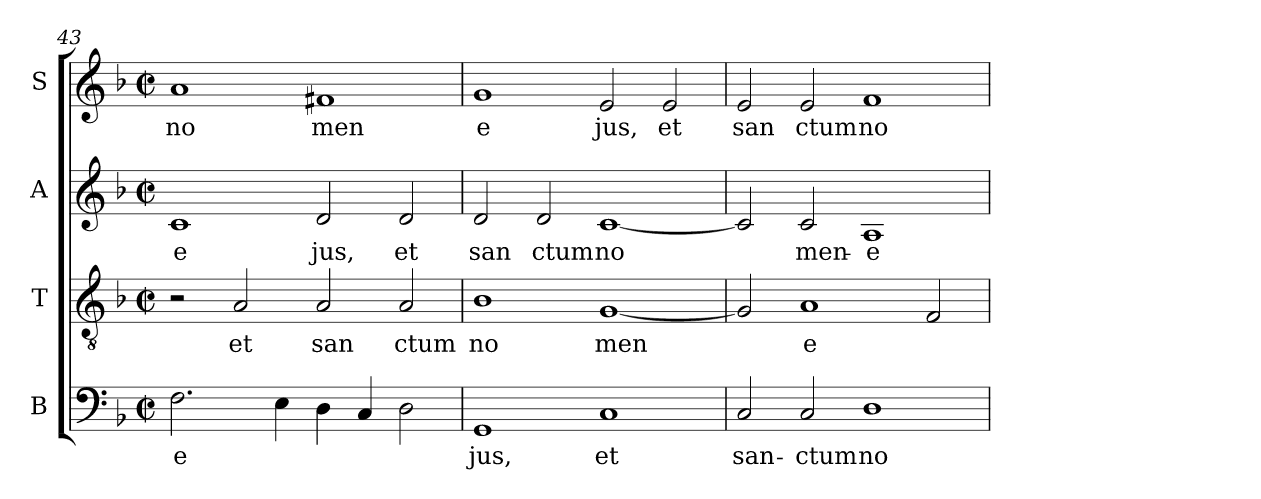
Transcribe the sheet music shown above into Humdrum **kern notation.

**kern	**text	**kern	**text	**kern	**text	**kern	**text
*part4	*part4	*part3	*part3	*part2	*part2	*part1	*part1
*staff4	*staff4	*staff3	*staff3	*staff2	*staff2	*staff1	*staff1
*I"B	*	*I"T	*	*I"A	*	*I"S	*
*I'B	*	*I'T	*	*I'A	*	*I'S	*
*clefF4	*	*clefGv2	*	*clefG2	*	*clefG2	*
*k[b-]	*	*k[b-]	*	*k[b-]	*	*k[b-]	*
*F:	*	*F:	*	*F:	*	*F:	*
*M2/2	*	*M2/2	*	*M2/2	*	*M2/2	*
*met(c|)	*	*met(c|)	*	*met(c|)	*	*met(c|)	*
=43	=43	=43	=43	=43	=43	=43	=43
!	!LO:LY:b:cj	!	!	!	!LO:LY:b:cj	!	!LO:LY:b:cj
2.F\	e-	2r	.	1c	e	1a	no
!	!	!	!LO:LY:b:cj	!	!	!	!
.	.	2A/	et	.	.	.	.
!	!LO:LY:b:cj	!	!	!	!	!	!
4E\	--	.	.	.	.	.	.
!	!LO:LY:b:cj	!	!LO:LY:b:cj	!	!LO:LY:b:cj	!	!LO:LY:b:cj
4D\	--	2A/	san	2d/	jus,	1f#X	men
!	!LO:LY:b:cj	!	!	!	!	!	!
4C/	--	.	.	.	.	.	.
!	!LO:LY:b:cj	!	!LO:LY:b:cj	!	!LO:LY:b:cj	!	!
2D\	--	2A/	ctum	2d/	et	.	.
=44	=44	=44	=44	=44	=44	=44	=44
!	!LO:LY:b:cj	!	!LO:LY:b:cj	!	!LO:LY:b:cj	!	!LO:LY:b:cj
1GG	-jus,	1B-	no	2d/	san	1g	e
!	!	!	!	!	!LO:LY:b:cj	!	!
.	.	.	.	2d/	ctum	.	.
!	!LO:LY:b:cj	!	!LO:LY:b:cj	!	!LO:LY:b:cj	!	!LO:LY:b:cj
1C	et	[<1G	men	[<1c	no	2e/	jus,
!	!	!	!	!	!	!	!LO:LY:b:cj
.	.	.	.	.	.	2e/	et
=45	=45	=45	=45	=45	=45	=45	=45
!	!LO:LY:b:cj	!	!LO:LY:b:cj	!	!LO:LY:b:cj	!	!LO:LY:b:cj
2C/	san-	2G/]	.	2c/]	.	2e/	san
!	!LO:LY:b:cj	!	!LO:LY:b:cj	!	!LO:LY:b:cj	!	!LO:LY:b:cj
2C/	-ctum	1A	e	2c/	men-	2e/	ctum
!	!LO:LY:b:cj	!	!	!	!LO:LY:b:cj	!	!LO:LY:b:cj
1D	no-	.	.	1A	-e	1f	no
!	!	!	!LO:LY:b:cj	!	!	!	!
.	.	2F/	.	.	.	.	.
=	=	=	=	=	=	=	=
*-	*-	*-	*-	*-	*-	*-	*-
